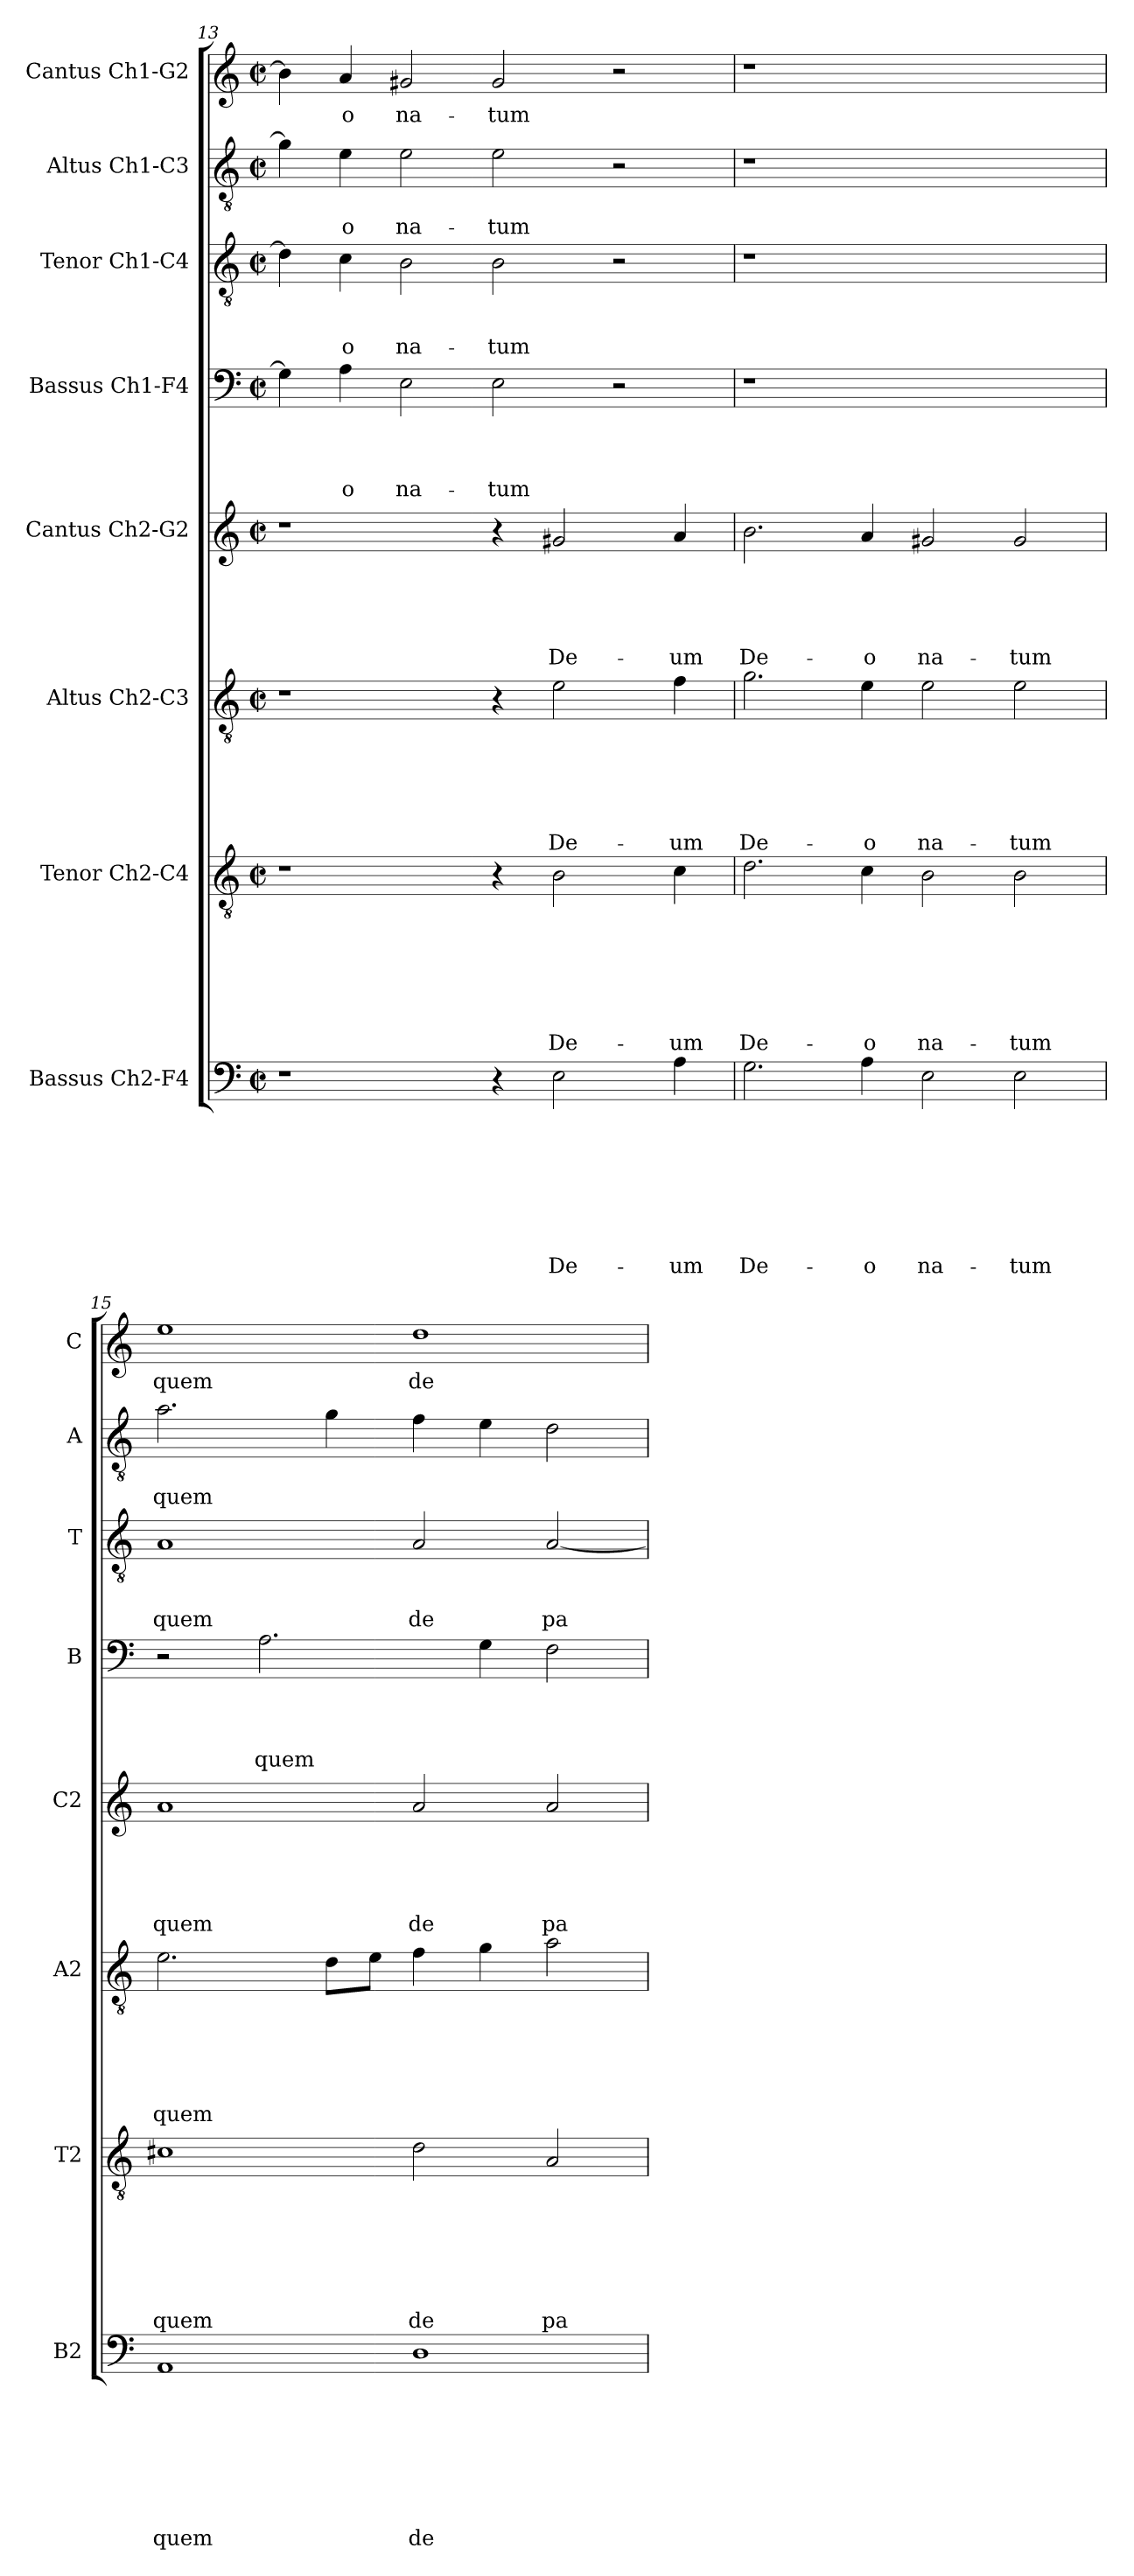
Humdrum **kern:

**kern	**text	**text	**text	**text	**text	**text	**text	**text	**kern	**text	**text	**text	**text	**text	**text	**text	**kern	**text	**text	**text	**text	**text	**text	**kern	**text	**text	**text	**text	**text	**kern	**text	**text	**text	**text	**kern	**text	**text	**text	**kern	**text	**text	**kern	**text
*part8	*part8	*part8	*part8	*part8	*part8	*part8	*part8	*part8	*part7	*part7	*part7	*part7	*part7	*part7	*part7	*part7	*part6	*part6	*part6	*part6	*part6	*part6	*part6	*part5	*part5	*part5	*part5	*part5	*part5	*part4	*part4	*part4	*part4	*part4	*part3	*part3	*part3	*part3	*part2	*part2	*part2	*part1	*part1
*staff8	*staff8	*staff8	*staff8	*staff8	*staff8	*staff8	*staff8	*staff8	*staff7	*staff7	*staff7	*staff7	*staff7	*staff7	*staff7	*staff7	*staff6	*staff6	*staff6	*staff6	*staff6	*staff6	*staff6	*staff5	*staff5	*staff5	*staff5	*staff5	*staff5	*staff4	*staff4	*staff4	*staff4	*staff4	*staff3	*staff3	*staff3	*staff3	*staff2	*staff2	*staff2	*staff1	*staff1
*I"Bassus Ch2-F4	*	*	*	*	*	*	*	*	*I"Tenor Ch2-C4	*	*	*	*	*	*	*	*I"Altus Ch2-C3	*	*	*	*	*	*	*I"Cantus Ch2-G2	*	*	*	*	*	*I"Bassus Ch1-F4	*	*	*	*	*I"Tenor Ch1-C4	*	*	*	*I"Altus Ch1-C3	*	*	*I"Cantus Ch1-G2	*
*I'B2	*	*	*	*	*	*	*	*	*I'T2	*	*	*	*	*	*	*	*I'A2	*	*	*	*	*	*	*I'C2	*	*	*	*	*	*I'B	*	*	*	*	*I'T	*	*	*	*I'A	*	*	*I'C	*
!!LO:LB:g=z
*clefF4	*	*	*	*	*	*	*	*	*clefGv2	*	*	*	*	*	*	*	*clefGv2	*	*	*	*	*	*	*clefG2	*	*	*	*	*	*clefF4	*	*	*	*	*clefGv2	*	*	*	*clefGv2	*	*	*clefG2	*
*k[]	*	*	*	*	*	*	*	*	*k[]	*	*	*	*	*	*	*	*k[]	*	*	*	*	*	*	*k[]	*	*	*	*	*	*k[]	*	*	*	*	*k[]	*	*	*	*k[]	*	*	*k[]	*
*C:	*	*	*	*	*	*	*	*	*C:	*	*	*	*	*	*	*	*C:	*	*	*	*	*	*	*C:	*	*	*	*	*	*C:	*	*	*	*	*C:	*	*	*	*C:	*	*	*C:	*
*M2/2	*	*	*	*	*	*	*	*	*M2/2	*	*	*	*	*	*	*	*M2/2	*	*	*	*	*	*	*M2/2	*	*	*	*	*	*M2/2	*	*	*	*	*M2/2	*	*	*	*M2/2	*	*	*M2/2	*
*met(c|)	*	*	*	*	*	*	*	*	*met(c|)	*	*	*	*	*	*	*	*met(c|)	*	*	*	*	*	*	*met(c|)	*	*	*	*	*	*met(c|)	*	*	*	*	*met(c|)	*	*	*	*met(c|)	*	*	*met(c|)	*
=13	=13	=13	=13	=13	=13	=13	=13	=13	=13	=13	=13	=13	=13	=13	=13	=13	=13	=13	=13	=13	=13	=13	=13	=13	=13	=13	=13	=13	=13	=13	=13	=13	=13	=13	=13	=13	=13	=13	=13	=13	=13	=13	=13
1r	.	.	.	.	.	.	.	.	1r	.	.	.	.	.	.	.	1r	.	.	.	.	.	.	1r	.	.	.	.	.	4G\]	.	.	.	.	4d\]	.	.	.	4g\]	.	.	4b\]	.
!	!	!	!	!	!	!	!	!	!	!	!	!	!	!	!	!	!	!	!	!	!	!	!	!	!	!	!	!	!	!	!	!	!	!LO:LY:b	!	!	!	!LO:LY:b	!	!	!LO:LY:b	!	!LO:LY:b
.	.	.	.	.	.	.	.	.	.	.	.	.	.	.	.	.	.	.	.	.	.	.	.	.	.	.	.	.	.	4A\	.	.	.	-o	4c\	.	.	-o	4e\	.	-o	4a/	-o
!	!	!	!	!	!	!	!	!	!	!	!	!	!	!	!	!	!	!	!	!	!	!	!	!	!	!	!	!	!	!	!	!	!	!LO:LY:b	!	!	!	!LO:LY:b	!	!	!LO:LY:b	!	!LO:LY:b
.	.	.	.	.	.	.	.	.	.	.	.	.	.	.	.	.	.	.	.	.	.	.	.	.	.	.	.	.	.	2E\	.	.	.	na-	2B\	.	.	na-	2e\	.	na-	2g#X/	na-
!	!	!	!	!	!	!	!	!	!	!	!	!	!	!	!	!	!	!	!	!	!	!	!	!	!	!	!	!	!	!	!	!	!	!LO:LY:b	!	!	!	!LO:LY:b	!	!	!LO:LY:b	!	!LO:LY:b
4r	.	.	.	.	.	.	.	.	4r	.	.	.	.	.	.	.	4r	.	.	.	.	.	.	4r	.	.	.	.	.	2E\	.	.	.	-tum	2B\	.	.	-tum	2e\	.	-tum	2g#/	-tum
!	!	!	!	!	!	!	!	!LO:LY:b	!	!	!	!	!	!	!	!LO:LY:b	!	!	!	!	!	!	!LO:LY:b	!	!	!	!	!	!LO:LY:b	!	!	!	!	!	!	!	!	!	!	!	!	!	!
2E\	.	.	.	.	.	.	.	De-	2B\	.	.	.	.	.	.	De-	2e\	.	.	.	.	.	De-	2g#X/	.	.	.	.	De-	.	.	.	.	.	.	.	.	.	.	.	.	.	.
.	.	.	.	.	.	.	.	.	.	.	.	.	.	.	.	.	.	.	.	.	.	.	.	.	.	.	.	.	.	2r	.	.	.	.	2r	.	.	.	2r	.	.	2r	.
!	!	!	!	!	!	!	!	!LO:LY:b	!	!	!	!	!	!	!	!LO:LY:b	!	!	!	!	!	!	!LO:LY:b	!	!	!	!	!	!LO:LY:b	!	!	!	!	!	!	!	!	!	!	!	!	!	!
4A\	.	.	.	.	.	.	.	-um	4c\	.	.	.	.	.	.	-um	4f\	.	.	.	.	.	-um	4a/	.	.	.	.	-um	.	.	.	.	.	.	.	.	.	.	.	.	.	.
=14	=14	=14	=14	=14	=14	=14	=14	=14	=14	=14	=14	=14	=14	=14	=14	=14	=14	=14	=14	=14	=14	=14	=14	=14	=14	=14	=14	=14	=14	=14	=14	=14	=14	=14	=14	=14	=14	=14	=14	=14	=14	=14	=14
!	!	!	!	!	!	!	!	!LO:LY:b	!	!	!	!	!	!	!	!LO:LY:b	!	!	!	!	!	!	!LO:LY:b	!	!	!	!	!	!LO:LY:b	!	!	!	!	!	!	!	!	!	!	!	!	!	!
2.G\	.	.	.	.	.	.	.	De-	2.d\	.	.	.	.	.	.	De-	2.g\	.	.	.	.	.	De-	2.b\	.	.	.	.	De-	1r	.	.	.	.	1r	.	.	.	1r	.	.	1r	.
!	!	!	!	!	!	!	!	!LO:LY:b	!	!	!	!	!	!	!	!LO:LY:b	!	!	!	!	!	!	!LO:LY:b	!	!	!	!	!	!LO:LY:b	!	!	!	!	!	!	!	!	!	!	!	!	!	!
4A\	.	.	.	.	.	.	.	-o	4c\	.	.	.	.	.	.	-o	4e\	.	.	.	.	.	-o	4a/	.	.	.	.	-o	.	.	.	.	.	.	.	.	.	.	.	.	.	.
!	!	!	!	!	!	!	!	!LO:LY:b	!	!	!	!	!	!	!	!LO:LY:b	!	!	!	!	!	!	!LO:LY:b	!	!	!	!	!	!LO:LY:b	!	!	!	!	!	!	!	!	!	!	!	!	!	!
2E\	.	.	.	.	.	.	.	na-	2B\	.	.	.	.	.	.	na-	2e\	.	.	.	.	.	na-	2g#X/	.	.	.	.	na-	1ryy	.	.	.	.	1ryy	.	.	.	1ryy	.	.	1ryy	.
!	!	!	!	!	!	!	!	!LO:LY:b	!	!	!	!	!	!	!	!LO:LY:b	!	!	!	!	!	!	!LO:LY:b	!	!	!	!	!	!LO:LY:b	!	!	!	!	!	!	!	!	!	!	!	!	!	!
2E\	.	.	.	.	.	.	.	-tum	2B\	.	.	.	.	.	.	-tum	2e\	.	.	.	.	.	-tum	2g#/	.	.	.	.	-tum	.	.	.	.	.	.	.	.	.	.	.	.	.	.
=15	=15	=15	=15	=15	=15	=15	=15	=15	=15	=15	=15	=15	=15	=15	=15	=15	=15	=15	=15	=15	=15	=15	=15	=15	=15	=15	=15	=15	=15	=15	=15	=15	=15	=15	=15	=15	=15	=15	=15	=15	=15	=15	=15
!	!	!	!	!	!	!	!	!LO:LY:b	!	!	!	!	!	!	!	!LO:LY:b	!	!	!	!	!	!	!LO:LY:b	!	!	!	!	!	!LO:LY:b	!	!	!	!	!	!	!	!	!LO:LY:b	!	!	!LO:LY:b	!	!LO:LY:b
1AA	.	.	.	.	.	.	.	quem	1c#X	.	.	.	.	.	.	quem	2.e\	.	.	.	.	.	quem	1a	.	.	.	.	quem	2r	.	.	.	.	1A	.	.	quem	2.a\	.	quem	1ee	quem
!	!	!	!	!	!	!	!	!	!	!	!	!	!	!	!	!	!	!	!	!	!	!	!	!	!	!	!	!	!	!	!	!	!	!LO:LY:b	!	!	!	!	!	!	!	!	!
.	.	.	.	.	.	.	.	.	.	.	.	.	.	.	.	.	.	.	.	.	.	.	.	.	.	.	.	.	.	2.A\	.	.	.	quem	.	.	.	.	.	.	.	.	.
.	.	.	.	.	.	.	.	.	.	.	.	.	.	.	.	.	8d\L	.	.	.	.	.	.	.	.	.	.	.	.	.	.	.	.	.	.	.	.	.	4g\	.	.	.	.
.	.	.	.	.	.	.	.	.	.	.	.	.	.	.	.	.	8e\J	.	.	.	.	.	.	.	.	.	.	.	.	.	.	.	.	.	.	.	.	.	.	.	.	.	.
!	!	!	!	!	!	!	!	!LO:LY:b	!	!	!	!	!	!	!	!LO:LY:b	!	!	!	!	!	!	!	!	!	!	!	!	!LO:LY:b	!	!	!	!	!	!	!	!	!LO:LY:b	!	!	!	!	!LO:LY:b
1D	.	.	.	.	.	.	.	de	2d\	.	.	.	.	.	.	de	4f\	.	.	.	.	.	.	2a/	.	.	.	.	de	.	.	.	.	.	2A/	.	.	de	4f\	.	.	1dd	de
.	.	.	.	.	.	.	.	.	.	.	.	.	.	.	.	.	4g\	.	.	.	.	.	.	.	.	.	.	.	.	4G\	.	.	.	.	.	.	.	.	4e\	.	.	.	.
!	!	!	!	!	!	!	!	!	!	!	!	!	!	!	!	!LO:LY:b	!	!	!	!	!	!	!	!	!	!	!	!	!LO:LY:b	!	!	!	!	!	!	!	!	!LO:LY:b	!	!	!	!	!
.	.	.	.	.	.	.	.	.	2A/	.	.	.	.	.	.	pa-	2a\	.	.	.	.	.	.	2a/	.	.	.	.	pa-	2F\	.	.	.	.	[2A/	.	.	pa-	2d\	.	.	.	.
=	=	=	=	=	=	=	=	=	=	=	=	=	=	=	=	=	=	=	=	=	=	=	=	=	=	=	=	=	=	=	=	=	=	=	=	=	=	=	=	=	=	=	=
*-	*-	*-	*-	*-	*-	*-	*-	*-	*-	*-	*-	*-	*-	*-	*-	*-	*-	*-	*-	*-	*-	*-	*-	*-	*-	*-	*-	*-	*-	*-	*-	*-	*-	*-	*-	*-	*-	*-	*-	*-	*-	*-	*-
